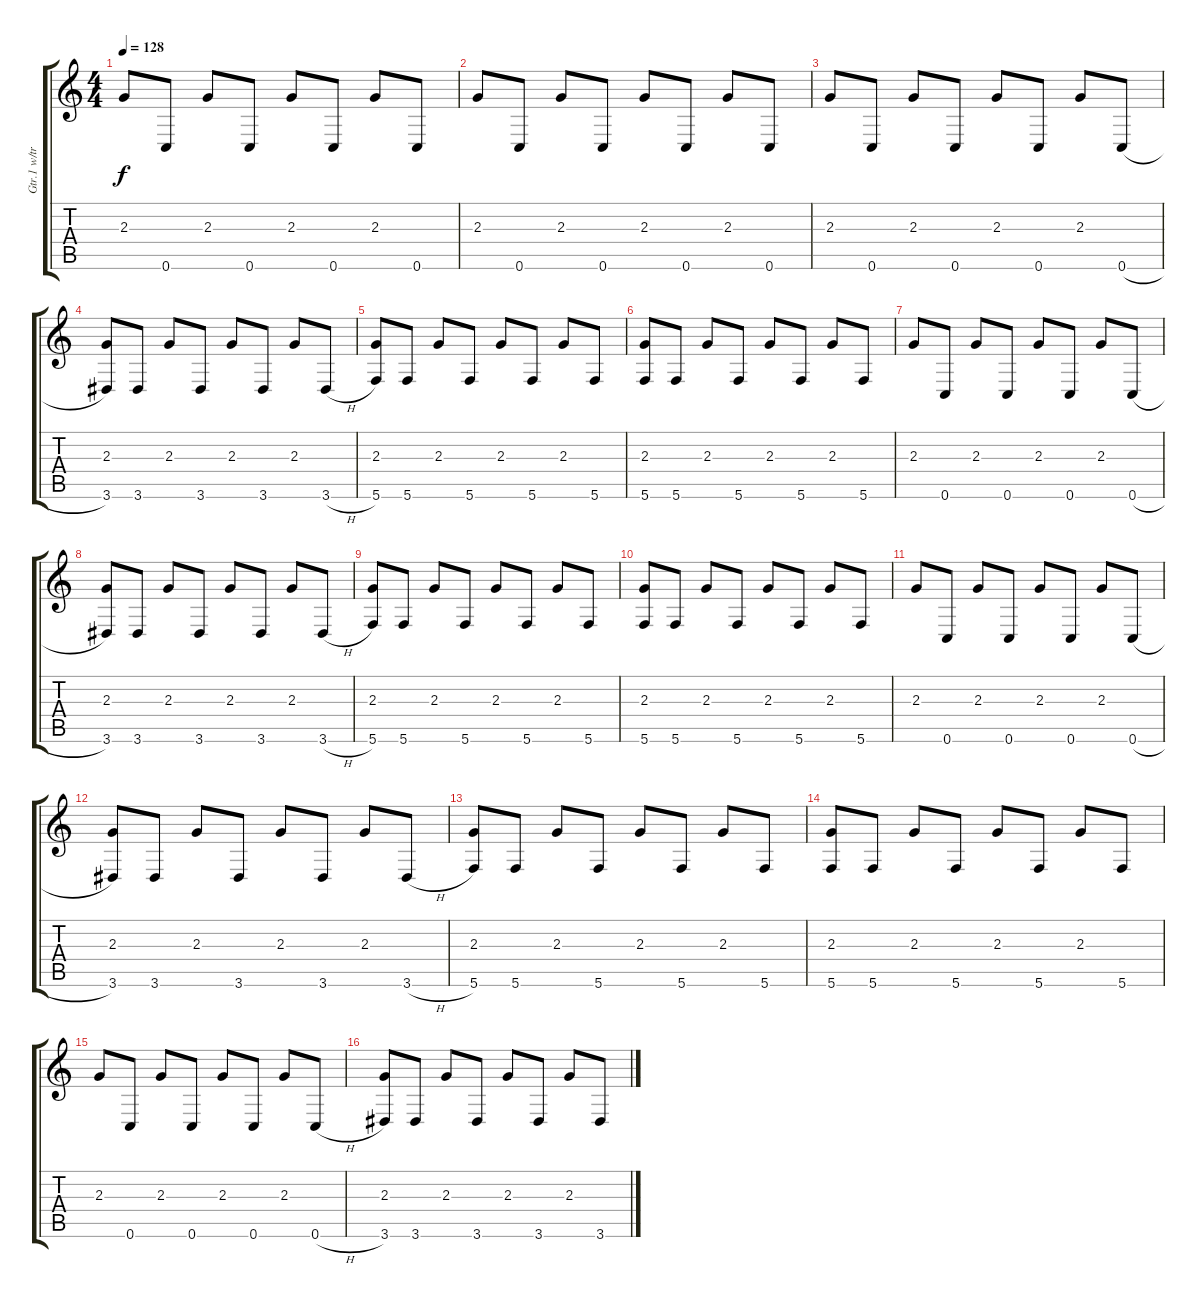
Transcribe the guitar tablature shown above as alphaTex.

\track ("Gtr.1 w/tremolo" "Gtr.1 w/tr") {instrument electricguitarclean}
\staff {score tabs}
\tuning (D4 A3 F3 C3 G2 C2) {hide}
\ts (4 4)
\tempo 128
\clef g2
\ks c
2.3.8{dy f instrument electricguitarclean} 0.6.8 2.3.8 0.6.8 2.3.8 0.6.8 2.3.8 0.6.8 |
2.3.8 0.6.8 2.3.8 0.6.8 2.3.8 0.6.8 2.3.8 0.6.8 |
2.3.8 0.6.8 2.3.8 0.6.8 2.3.8 0.6.8 2.3.8 0.6{h}.8 |
(2.3 3.6).8 3.6.8 2.3.8 3.6.8 2.3.8 3.6.8 2.3.8 3.6{h}.8 |
(2.3 5.6).8 5.6.8 2.3.8 5.6.8 2.3.8 5.6.8 2.3.8 5.6.8 |
(2.3 5.6).8 5.6.8 2.3.8 5.6.8 2.3.8 5.6.8 2.3.8 5.6.8 |
2.3.8 0.6.8 2.3.8 0.6.8 2.3.8 0.6.8 2.3.8 0.6{h}.8 |
(2.3 3.6).8 3.6.8 2.3.8 3.6.8 2.3.8 3.6.8 2.3.8 3.6{h}.8 |
(2.3 5.6).8 5.6.8 2.3.8 5.6.8 2.3.8 5.6.8 2.3.8 5.6.8 |
(2.3 5.6).8 5.6.8 2.3.8 5.6.8 2.3.8 5.6.8 2.3.8 5.6.8 |
2.3.8 0.6.8 2.3.8 0.6.8 2.3.8 0.6.8 2.3.8 0.6{h}.8 |
(2.3 3.6).8 3.6.8 2.3.8 3.6.8 2.3.8 3.6.8 2.3.8 3.6{h}.8 |
(2.3 5.6).8 5.6.8 2.3.8 5.6.8 2.3.8 5.6.8 2.3.8 5.6.8 |
(2.3 5.6).8 5.6.8 2.3.8 5.6.8 2.3.8 5.6.8 2.3.8 5.6.8 |
2.3.8 0.6.8 2.3.8 0.6.8 2.3.8 0.6.8 2.3.8 0.6{h}.8 |
(2.3 3.6).8 3.6.8 2.3.8 3.6.8 2.3.8 3.6.8 2.3.8 3.6{h}.8
